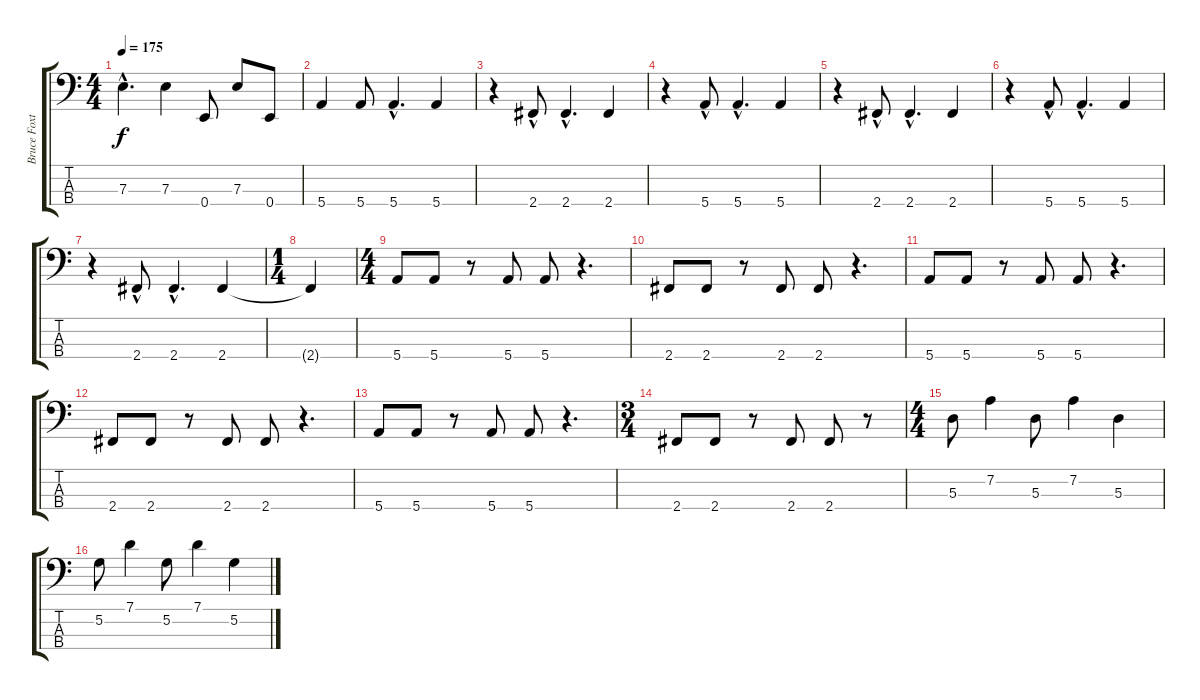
\track ("Bruce Foxton" "Bruce Foxt") {instrument electricbassfinger}
\staff {score tabs}
\tuning (G2 D2 A1 E1) {hide}
\ts (4 4)
\tempo 175
\clef f4
\ks c
7.3{hac}.4{d dy f} 7.3.4 0.4.8 7.3.8 0.4.8 |
5.4.4 5.4.8 5.4{hac}.4{d} 5.4.4 |
r.4 2.4{hac}.8 2.4{hac}.4{d} 2.4.4 |
r.4 5.4{hac}.8 5.4{hac}.4{d} 5.4.4 |
r.4 2.4{hac}.8 2.4{hac}.4{d} 2.4.4 |
r.4 5.4{hac}.8 5.4{hac}.4{d} 5.4.4 |
r.4 2.4{hac}.8 2.4{hac}.4{d} 2.4.4 |
\ts (1 4)
2.4{t}.4 |
\ts (4 4)
5.4.8 5.4.8 r.8 5.4.8 5.4.8 r.4{d} |
2.4.8 2.4.8 r.8 2.4.8 2.4.8 r.4{d} |
5.4.8 5.4.8 r.8 5.4.8 5.4.8 r.4{d} |
2.4.8 2.4.8 r.8 2.4.8 2.4.8 r.4{d} |
5.4.8 5.4.8 r.8 5.4.8 5.4.8 r.4{d} |
\ts (3 4)
2.4.8 2.4.8 r.8 2.4.8 2.4.8 r.8 |
\ts (4 4)
5.3.8 7.2.4 5.3.8 7.2.4 5.3.4 |
5.2.8 7.1.4 5.2.8 7.1.4 5.2.4
